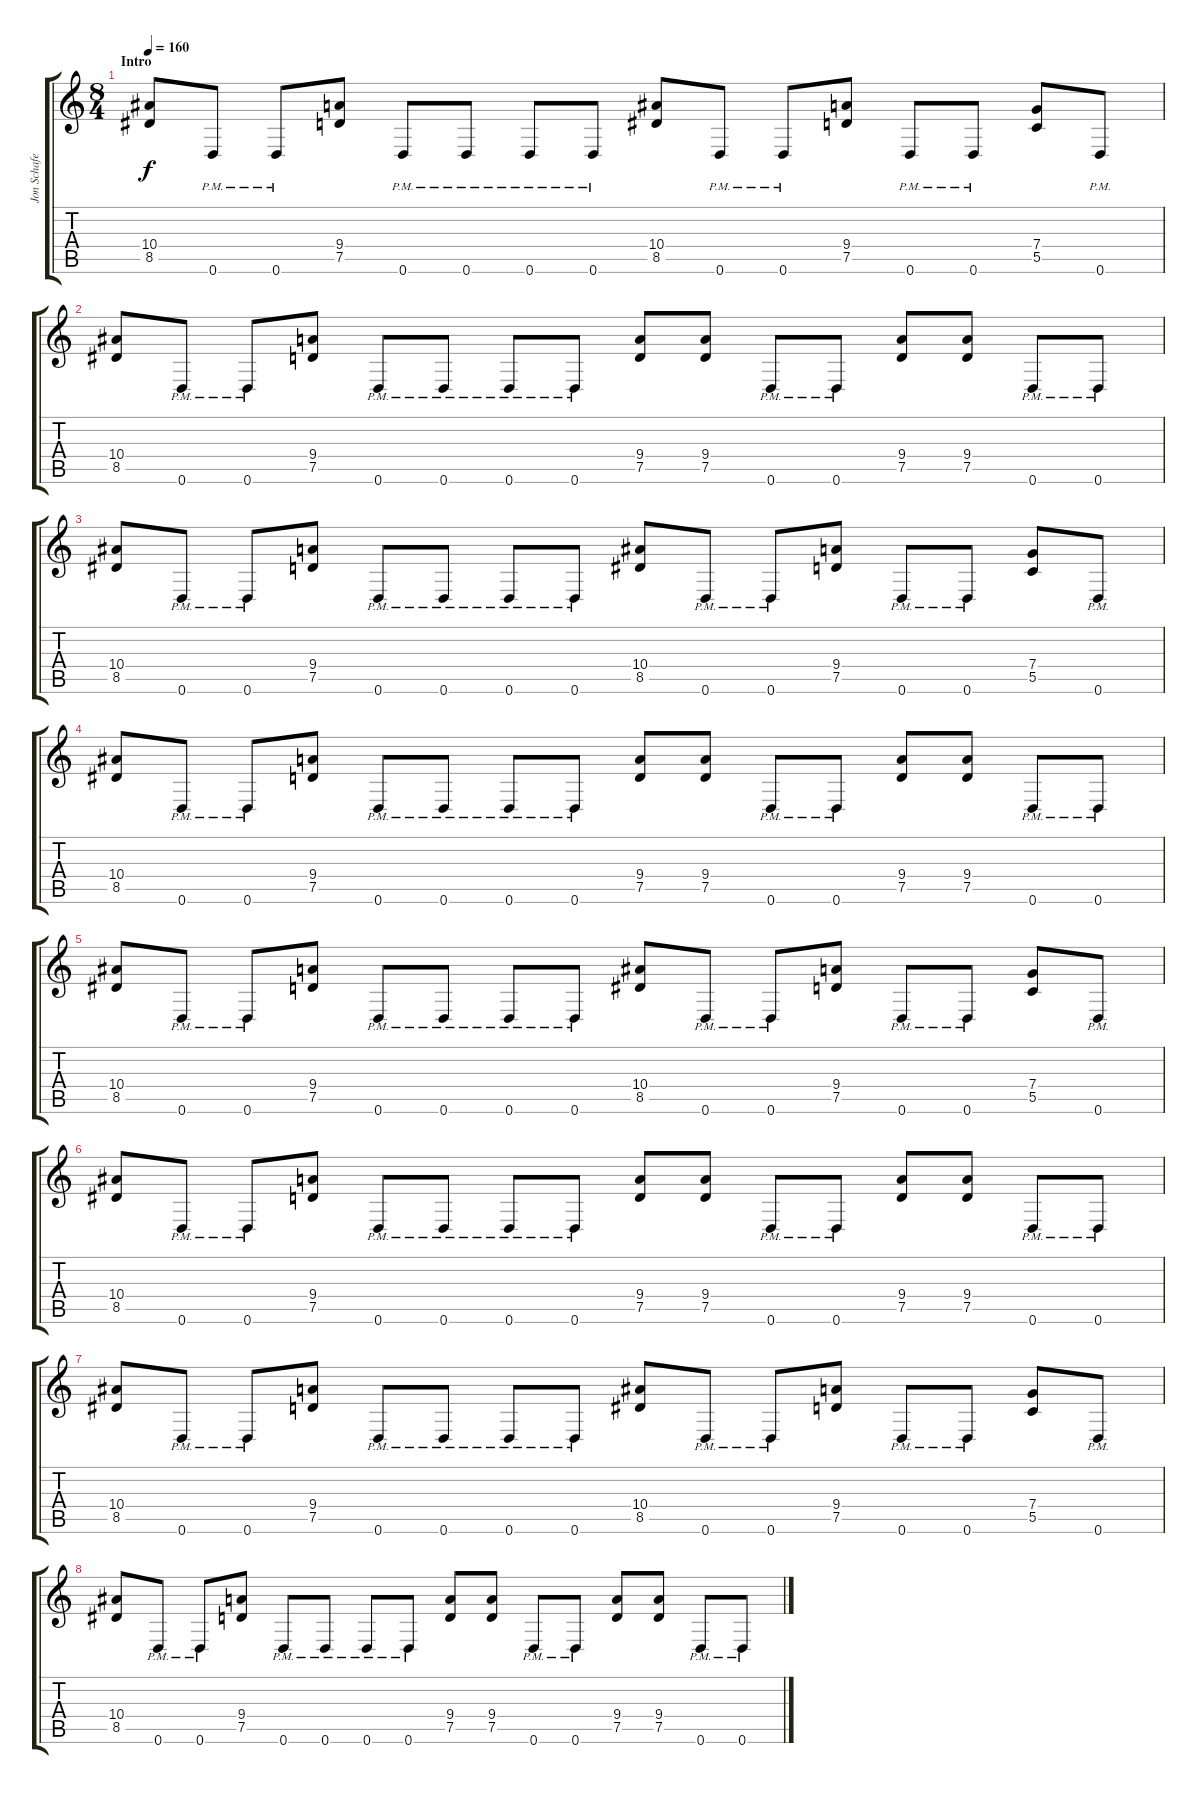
\track ("Jon Schafer" "Jon Schafe") {instrument distortionguitar}
\staff {score tabs}
\tuning (D4 A3 F3 C3 G2 D2) {hide}
\ts (8 4)
\section ("" "Intro")
\tempo 160
\clef g2
\ks c
(10.4 8.5).8{dy f instrument distortionguitar} 0.6{pm}.8 0.6{pm}.8 (9.4 7.5).8 0.6{pm}.8 0.6{pm}.8 0.6{pm}.8 0.6{pm}.8 (10.4 8.5).8 0.6{pm}.8 0.6{pm}.8 (9.4 7.5).8 0.6{pm}.8 0.6{pm}.8 (7.4 5.5).8 0.6{pm}.8 |
(10.4 8.5).8 0.6{pm}.8 0.6{pm}.8 (9.4 7.5).8 0.6{pm}.8 0.6{pm}.8 0.6{pm}.8 0.6{pm}.8 (9.4 7.5).8 (9.4 7.5).8 0.6{pm}.8 0.6{pm}.8 (9.4 7.5).8 (9.4 7.5).8 0.6{pm}.8 0.6{pm}.8 |
(10.4 8.5).8 0.6{pm}.8 0.6{pm}.8 (9.4 7.5).8 0.6{pm}.8 0.6{pm}.8 0.6{pm}.8 0.6{pm}.8 (10.4 8.5).8 0.6{pm}.8 0.6{pm}.8 (9.4 7.5).8 0.6{pm}.8 0.6{pm}.8 (7.4 5.5).8 0.6{pm}.8 |
(10.4 8.5).8 0.6{pm}.8 0.6{pm}.8 (9.4 7.5).8 0.6{pm}.8 0.6{pm}.8 0.6{pm}.8 0.6{pm}.8 (9.4 7.5).8 (9.4 7.5).8 0.6{pm}.8 0.6{pm}.8 (9.4 7.5).8 (9.4 7.5).8 0.6{pm}.8 0.6{pm}.8 |
(10.4 8.5).8 0.6{pm}.8 0.6{pm}.8 (9.4 7.5).8 0.6{pm}.8 0.6{pm}.8 0.6{pm}.8 0.6{pm}.8 (10.4 8.5).8 0.6{pm}.8 0.6{pm}.8 (9.4 7.5).8 0.6{pm}.8 0.6{pm}.8 (7.4 5.5).8 0.6{pm}.8 |
(10.4 8.5).8 0.6{pm}.8 0.6{pm}.8 (9.4 7.5).8 0.6{pm}.8 0.6{pm}.8 0.6{pm}.8 0.6{pm}.8 (9.4 7.5).8 (9.4 7.5).8 0.6{pm}.8 0.6{pm}.8 (9.4 7.5).8 (9.4 7.5).8 0.6{pm}.8 0.6{pm}.8 |
(10.4 8.5).8 0.6{pm}.8 0.6{pm}.8 (9.4 7.5).8 0.6{pm}.8 0.6{pm}.8 0.6{pm}.8 0.6{pm}.8 (10.4 8.5).8 0.6{pm}.8 0.6{pm}.8 (9.4 7.5).8 0.6{pm}.8 0.6{pm}.8 (7.4 5.5).8 0.6{pm}.8 |
(10.4 8.5).8 0.6{pm}.8 0.6{pm}.8 (9.4 7.5).8 0.6{pm}.8 0.6{pm}.8 0.6{pm}.8 0.6{pm}.8 (9.4 7.5).8 (9.4 7.5).8 0.6{pm}.8 0.6{pm}.8 (9.4 7.5).8 (9.4 7.5).8 0.6{pm}.8 0.6{pm}.8
